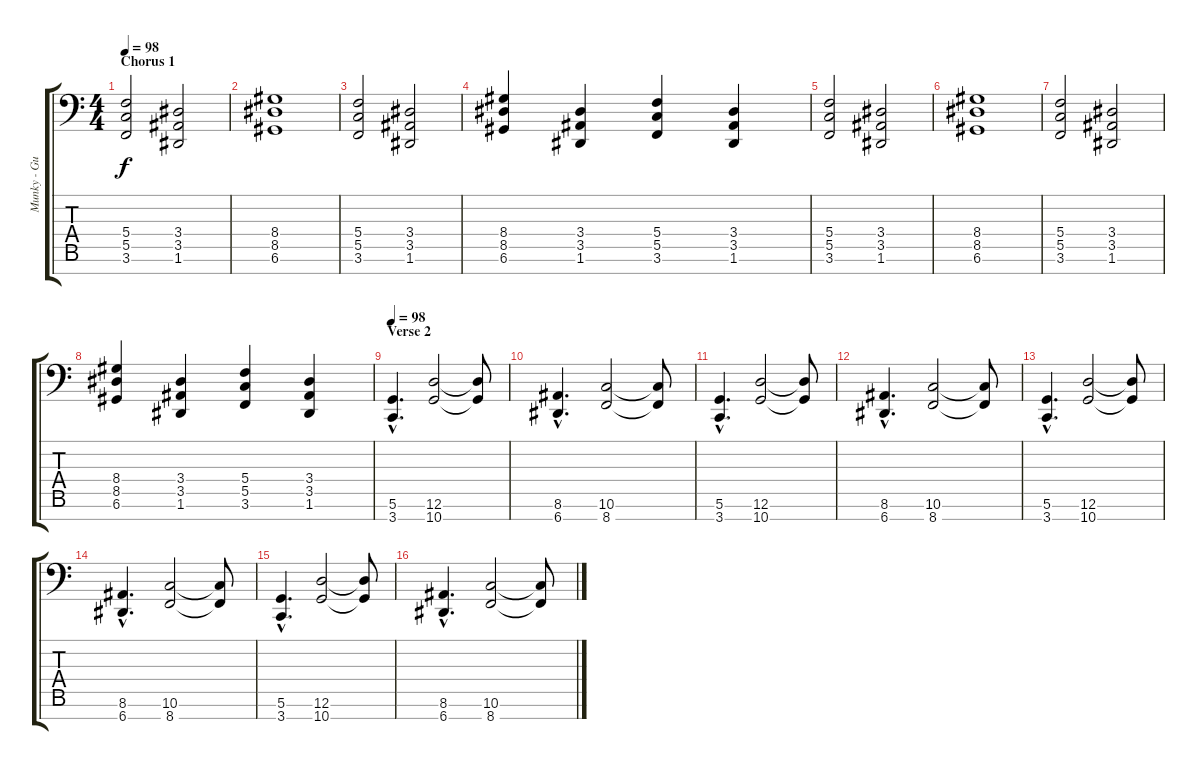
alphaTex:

\track ("Munky - Guitar" "Munky - Gu") {instrument lead2sawtooth}
\staff {score tabs}
\tuning (D4 A3 F3 C3 G2 D2 A1) {hide}
\ts (4 4)
\section ("" "Chorus 1")
\tempo 98
\clef f4
\ks c
(5.4 5.5 3.6).2{dy f volume 8 instrument distortionguitar} (3.4 3.5 1.6).2 |
(8.4 8.5 6.6).1 |
(5.4 5.5 3.6).2 (3.4 3.5 1.6).2 |
(8.4 8.5 6.6).4 (3.4 3.5 1.6).4 (5.4 5.5 3.6).4 (3.4 3.5 1.6).4 |
(5.4 5.5 3.6).2 (3.4 3.5 1.6).2 |
(8.4 8.5 6.6).1 |
(5.4 5.5 3.6).2 (3.4 3.5 1.6).2 |
(8.4 8.5 6.6).4 (3.4 3.5 1.6).4 (5.4 5.5 3.6).4 (3.4 3.5 1.6).4 |
\section ("" "Verse 2")
\tempo 98
(5.6{hac} 3.7{hac}).4{d volume 8 instrument lead2sawtooth} (12.6 10.7).2 (12.6{t} 10.7{t}).8 |
(8.6{hac} 6.7{hac}).4{d} (10.6 8.7).2 (10.6{t} 8.7{t}).8 |
(5.6{hac} 3.7{hac}).4{d} (12.6 10.7).2 (12.6{t} 10.7{t}).8 |
(8.6{hac} 6.7{hac}).4{d} (10.6 8.7).2 (10.6{t} 8.7{t}).8 |
(5.6{hac} 3.7{hac}).4{d} (12.6 10.7).2 (12.6{t} 10.7{t}).8 |
(8.6{hac} 6.7{hac}).4{d} (10.6 8.7).2 (10.6{t} 8.7{t}).8 |
(5.6{hac} 3.7{hac}).4{d} (12.6 10.7).2 (12.6{t} 10.7{t}).8 |
(8.6{hac} 6.7{hac}).4{d} (10.6 8.7).2 (10.6{t} 8.7{t}).8
